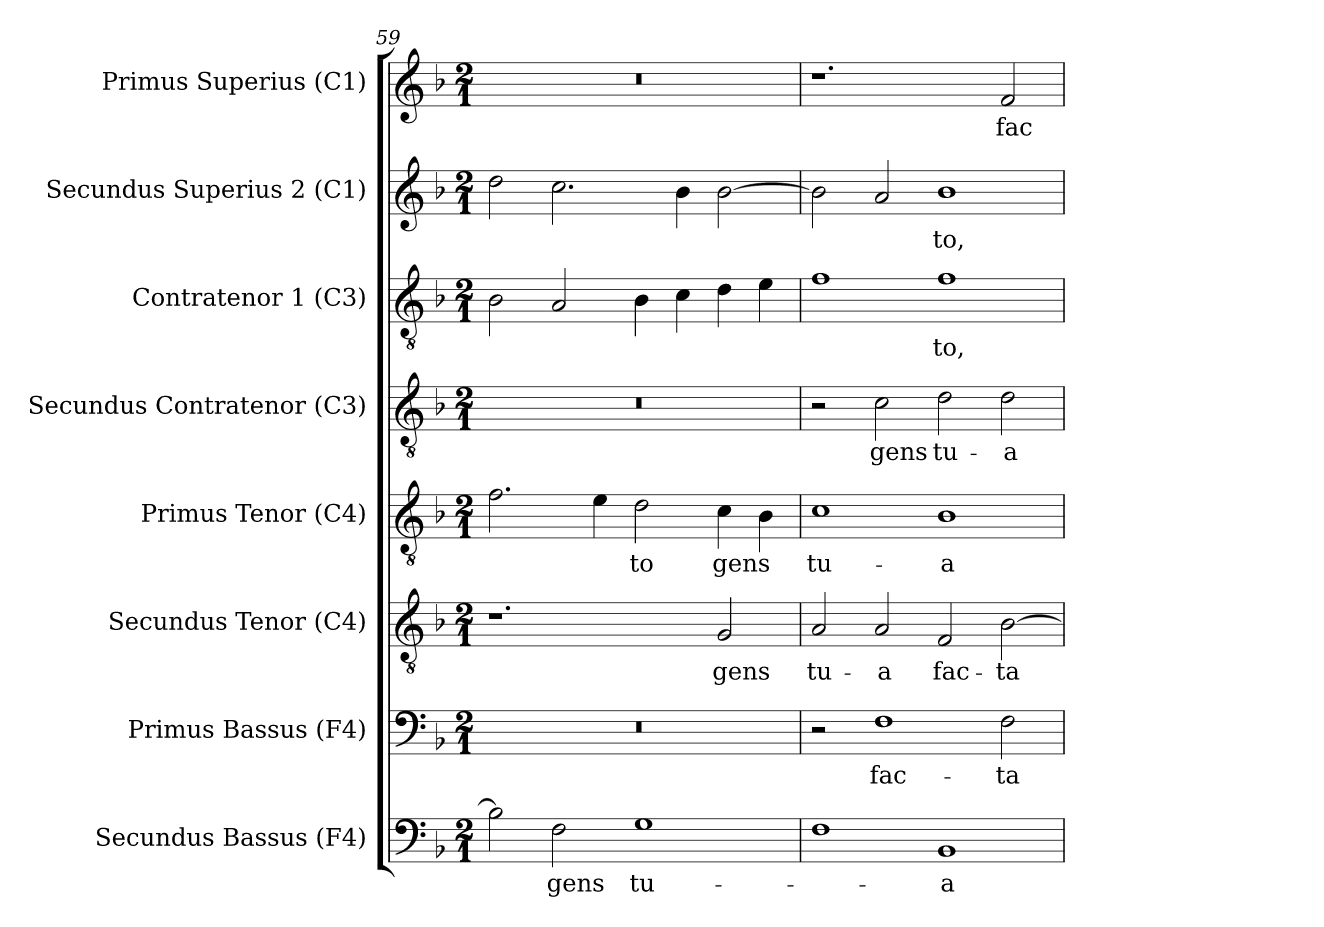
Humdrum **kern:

**kern	**text	**kern	**text	**kern	**text	**kern	**text	**kern	**text	**kern	**text	**kern	**text	**kern	**text
*part8	*part8	*part7	*part7	*part6	*part6	*part5	*part5	*part4	*part4	*part3	*part3	*part2	*part2	*part1	*part1
*staff8	*staff8	*staff7	*staff7	*staff6	*staff6	*staff5	*staff5	*staff4	*staff4	*staff3	*staff3	*staff2	*staff2	*staff1	*staff1
*I"Secundus Bassus (F4)	*	*I"Primus Bassus (F4)	*	*I"Secundus Tenor (C4)	*	*I"Primus Tenor (C4)	*	*I"Secundus  Contratenor (C3)	*	*I"Contratenor 1 (C3)	*	*I"Secundus Superius 2 (C1)	*	*I"Primus Superius (C1)	*
*I'B2	*	*I'B1	*	*I'T2	*	*I'T1	*	*	*	*	*	*I'C2	*	*I'C1	*
*clefF4	*	*clefF4	*	*clefGv2	*	*clefGv2	*	*clefGv2	*	*clefGv2	*	*clefG2	*	*clefG2	*
*	*	*	*	*	*	*ITrd7c12	*	*	*	*	*	*	*	*	*
*k[b-]	*	*k[b-]	*	*k[b-]	*	*k[b-]	*	*k[b-]	*	*k[b-]	*	*k[b-]	*	*k[b-]	*
*F:	*	*F:	*	*F:	*	*F:	*	*F:	*	*F:	*	*F:	*	*F:	*
*M2/1	*	*M2/1	*	*M2/1	*	*M2/1	*	*M2/1	*	*M2/1	*	*M2/1	*	*M2/1	*
=59	=59	=59	=59	=59	=59	=59	=59	=59	=59	=59	=59	=59	=59	=59	=59
!	!	!LO:N:vis=1	!	!	!	!	!	!LO:N:vis=1	!	!	!	!	!	!LO:N:vis=1	!
2B-i\]	.	0r	.	1.r	.	2.Fi\	.	0r	.	2B-i\	.	2ddi\	.	0r	.
!	!LO:LY:b:color=#000000	!	!	!	!	!	!	!	!	!	!	!	!	!	!
2Fi\	gens	.	.	.	.	.	.	.	.	2Ai/	.	2.cci\	.	.	.
.	.	.	.	.	.	4Ei\	.	.	.	.	.	.	.	.	.
!	!LO:LY:b:color=#000000	!	!	!	!	!	!	!	!	!	!	!	!	!	!
!	!	!	!	!	!	!	!LO:LY:b:color=#000000	!	!	!	!	!	!	!	!
1Gi	tu-	.	.	.	.	2Di\	-to	.	.	4B-i\	.	.	.	.	.
.	.	.	.	.	.	.	.	.	.	4ci\	.	4b-i\	.	.	.
!	!	!	!	!	!LO:LY:b:color=#000000	!	!	!	!	!	!	!	!	!	!
!	!	!	!	!	!	!	!LO:LY:b:color=#000000	!	!	!	!	!	!	!	!
.	.	.	.	2Gi/	gens	4Ci\	gens	.	.	4di\	.	[2b-i\	.	.	.
.	.	.	.	.	.	4BB-i\	.	.	.	4ei\	.	.	.	.	.
!!LO:PB:g=z
=60	=60	=60	=60	=60	=60	=60	=60	=60	=60	=60	=60	=60	=60	=60	=60
!	!	!	!	!	!LO:LY:b:color=#000000	!	!	!	!	!	!	!	!	!	!
!	!	!	!	!	!	!	!LO:LY:b:color=#000000	!	!	!	!	!	!	!	!
1Fi	.	2r	.	2Ai/	tu-	1Ci	tu-	2r	.	1fi	.	2b-i\]	.	1.r	.
!	!	!	!LO:LY:b:color=#000000	!	!	!	!	!	!	!	!	!	!	!	!
!	!	!	!	!	!LO:LY:b:color=#000000	!	!	!	!	!	!	!	!	!	!
!	!	!	!	!	!	!	!	!	!LO:LY:b:color=#000000	!	!	!	!	!	!
.	.	1Fi	fac-	2Ai/	-a	.	.	2ci\	gens	.	.	2ai/	.	.	.
!	!LO:LY:b:color=#000000	!	!	!	!	!	!	!	!	!	!	!	!	!	!
!	!	!	!	!	!LO:LY:b:color=#000000	!	!	!	!	!	!	!	!	!	!
!	!	!	!	!	!	!	!LO:LY:b:color=#000000	!	!	!	!	!	!	!	!
!	!	!	!	!	!	!	!	!	!LO:LY:b:color=#000000	!	!	!	!	!	!
!	!	!	!	!	!	!	!	!	!	!	!LO:LY:b:color=#000000	!	!	!	!
!	!	!	!	!	!	!	!	!	!	!	!	!	!LO:LY:b:color=#000000	!	!
1BB-i	-a	.	.	2Fi/	fac-	1BB-i	-a	2di\	tu-	1fi	-to,	1b-i	-to,	.	.
!	!	!	!LO:LY:b:color=#000000	!	!	!	!	!	!	!	!	!	!	!	!
!	!	!	!	!	!LO:LY:b:color=#000000	!	!	!	!	!	!	!	!	!	!
!	!	!	!	!	!	!	!	!	!LO:LY:b:color=#000000	!	!	!	!	!	!
!	!	!	!	!	!	!	!	!	!	!	!	!	!	!	!LO:LY:b:color=#000000
.	.	2Fi\	-ta	[2B-i\	-ta	.	.	2di\	-a	.	.	.	.	2fi/	fac-
=	=	=	=	=	=	=	=	=	=	=	=	=	=	=	=
*-	*-	*-	*-	*-	*-	*-	*-	*-	*-	*-	*-	*-	*-	*-	*-
